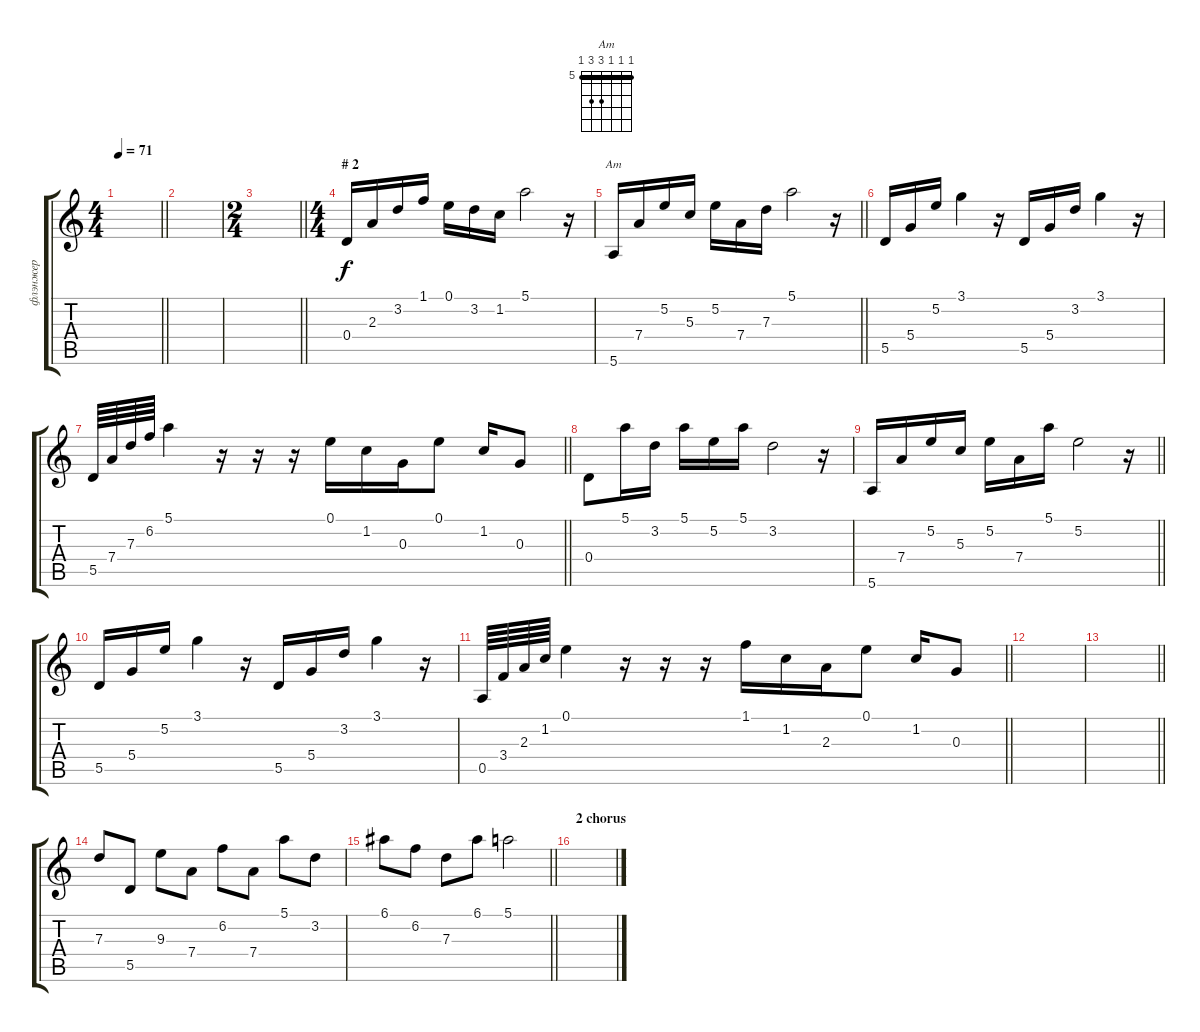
\track ("флэнжер" "флэнжер") {instrument electricguitarclean}
\staff {score tabs}
\tuning (E4 B3 G3 D3 A2 E2) {hide}
\chord ("Am" 5 5 5 7 7 5) {firstfret 5 barre 5}
\ts (4 4)
\tempo 71
\clef g2
\barLineRight lightlight
\ks c
|
|
\ts (2 4)
\barLineRight lightlight
|
\ts (4 4)
\section ("" "# 2")
0.4.16 2.3.16 3.2.16 1.1.16 0.1.16 3.2.16 1.2.16 5.1.2 r.16 |
\barLineRight lightlight
5.6.16{ch "Am"} 7.4.16 5.2.16 5.3.16 5.2.16 7.4.16 7.3.16 5.1.2 r.16 |
5.5.16 5.4.16 5.2.16 3.1.4 r.16 5.5.16 5.4.16 3.2.16 3.1.4 r.16 |
\barLineRight lightlight
5.5.64 7.4.64 7.3.64 6.2.64 5.1.4 r.16 r.16 r.16 0.1.16 1.2.16 0.3.16 0.1.8 1.2.16 0.3.8 |
0.4.8 5.1.16 3.2.16 5.1.16 5.2.16 5.1.16 3.2.2 r.16 |
\barLineRight lightlight
5.6.16 7.4.16 5.2.16 5.3.16 5.2.16 7.4.16 5.1.16 5.2.2 r.16 |
5.5.16 5.4.16 5.2.16 3.1.4 r.16 5.5.16 5.4.16 3.2.16 3.1.4 r.16 |
\barLineRight lightlight
0.5.64 3.4.64 2.3.64 1.2.64 0.1.4 r.16 r.16 r.16 1.1.16 1.2.16 2.3.16 0.1.8 1.2.16 0.3.8 |
|
\barLineRight lightlight
|
7.3.8 5.5.8 9.3.8 7.4.8 6.2.8 7.4.8 5.1.8 3.2.8 |
\barLineRight lightlight
6.1.8 6.2.8 7.3.8 6.1.8 5.1.2 |
\section ("" "2 chorus")
